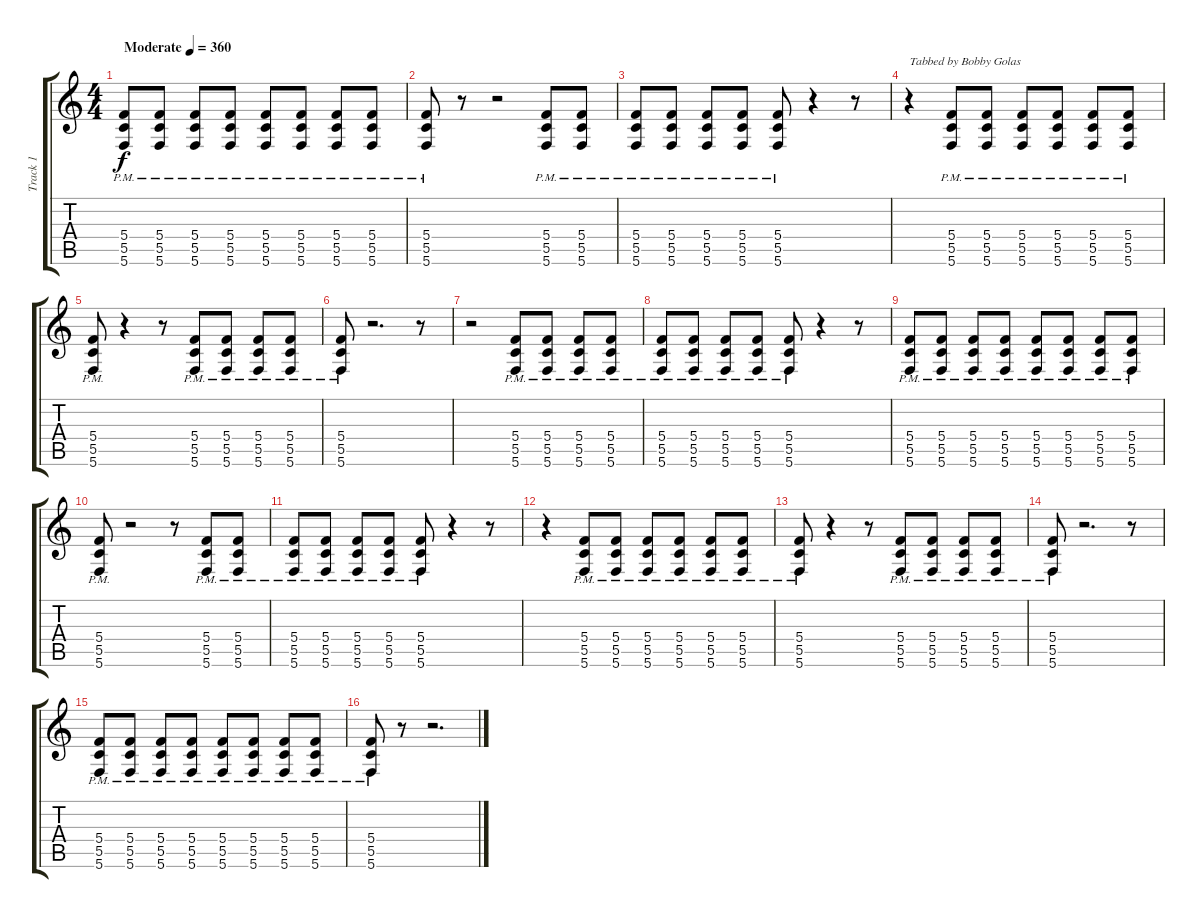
\track ("Track 1" "Track 1") {instrument distortionguitar}
\staff {score tabs}
\tuning (D4 A3 F3 C3 G2 C2) {hide}
\ts (4 4)
\tempo (360 "Moderate")
\clef g2
\ks c
(5.4{pm} 5.5{pm} 5.6{pm}).8{dy f instrument distortionguitar} (5.4{pm} 5.5{pm} 5.6{pm}).8 (5.4{pm} 5.5{pm} 5.6{pm}).8 (5.4{pm} 5.5{pm} 5.6{pm}).8 (5.4{pm} 5.5{pm} 5.6{pm}).8 (5.4{pm} 5.5{pm} 5.6{pm}).8 (5.4{pm} 5.5{pm} 5.6{pm}).8 (5.4{pm} 5.5{pm} 5.6{pm}).8 |
(5.4{pm} 5.5{pm} 5.6{pm}).8 r.8 r.2 (5.4{pm} 5.5{pm} 5.6{pm}).8 (5.4{pm} 5.5{pm} 5.6{pm}).8 |
(5.4{pm} 5.5{pm} 5.6{pm}).8 (5.4{pm} 5.5{pm} 5.6{pm}).8 (5.4{pm} 5.5{pm} 5.6{pm}).8 (5.4{pm} 5.5{pm} 5.6{pm}).8 (5.4{pm} 5.5{pm} 5.6{pm}).8 r.4 r.8 |
r.4{txt "Tabbed by Bobby Golas"} (5.4{pm} 5.5{pm} 5.6{pm}).8 (5.4{pm} 5.5{pm} 5.6{pm}).8 (5.4{pm} 5.5{pm} 5.6{pm}).8 (5.4{pm} 5.5{pm} 5.6{pm}).8 (5.4{pm} 5.5{pm} 5.6{pm}).8 (5.4{pm} 5.5{pm} 5.6{pm}).8 |
(5.4{pm} 5.5{pm} 5.6{pm}).8 r.4 r.8 (5.4{pm} 5.5{pm} 5.6{pm}).8 (5.4{pm} 5.5{pm} 5.6{pm}).8 (5.4{pm} 5.5{pm} 5.6{pm}).8 (5.4{pm} 5.5{pm} 5.6{pm}).8 |
(5.4{pm} 5.5{pm} 5.6{pm}).8 r.2{d} r.8 |
r.2 (5.4{pm} 5.5{pm} 5.6{pm}).8 (5.4{pm} 5.5{pm} 5.6{pm}).8 (5.4{pm} 5.5{pm} 5.6{pm}).8 (5.4{pm} 5.5{pm} 5.6{pm}).8 |
(5.4{pm} 5.5{pm} 5.6{pm}).8 (5.4{pm} 5.5{pm} 5.6{pm}).8 (5.4{pm} 5.5{pm} 5.6{pm}).8 (5.4{pm} 5.5{pm} 5.6{pm}).8 (5.4{pm} 5.5{pm} 5.6{pm}).8 r.4 r.8 |
(5.4{pm} 5.5{pm} 5.6{pm}).8 (5.4{pm} 5.5{pm} 5.6{pm}).8 (5.4{pm} 5.5{pm} 5.6{pm}).8 (5.4{pm} 5.5{pm} 5.6{pm}).8 (5.4{pm} 5.5{pm} 5.6{pm}).8 (5.4{pm} 5.5{pm} 5.6{pm}).8 (5.4{pm} 5.5{pm} 5.6{pm}).8 (5.4{pm} 5.5{pm} 5.6{pm}).8 |
(5.4{pm} 5.5{pm} 5.6{pm}).8 r.2 r.8 (5.4{pm} 5.5{pm} 5.6{pm}).8 (5.4{pm} 5.5{pm} 5.6{pm}).8 |
(5.4{pm} 5.5{pm} 5.6{pm}).8 (5.4{pm} 5.5{pm} 5.6{pm}).8 (5.4{pm} 5.5{pm} 5.6{pm}).8 (5.4{pm} 5.5{pm} 5.6{pm}).8 (5.4{pm} 5.5{pm} 5.6{pm}).8 r.4 r.8 |
r.4 (5.4{pm} 5.5{pm} 5.6{pm}).8 (5.4{pm} 5.5{pm} 5.6{pm}).8 (5.4{pm} 5.5{pm} 5.6{pm}).8 (5.4{pm} 5.5{pm} 5.6{pm}).8 (5.4{pm} 5.5{pm} 5.6{pm}).8 (5.4{pm} 5.5{pm} 5.6{pm}).8 |
(5.4{pm} 5.5{pm} 5.6{pm}).8 r.4 r.8 (5.4{pm} 5.5{pm} 5.6{pm}).8 (5.4{pm} 5.5{pm} 5.6{pm}).8 (5.4{pm} 5.5{pm} 5.6{pm}).8 (5.4{pm} 5.5{pm} 5.6{pm}).8 |
(5.4{pm} 5.5{pm} 5.6{pm}).8 r.2{d} r.8 |
(5.4{pm} 5.5{pm} 5.6{pm}).8 (5.4{pm} 5.5{pm} 5.6{pm}).8 (5.4{pm} 5.5{pm} 5.6{pm}).8 (5.4{pm} 5.5{pm} 5.6{pm}).8 (5.4{pm} 5.5{pm} 5.6{pm}).8 (5.4{pm} 5.5{pm} 5.6{pm}).8 (5.4{pm} 5.5{pm} 5.6{pm}).8 (5.4{pm} 5.5{pm} 5.6{pm}).8 |
(5.4{pm} 5.5{pm} 5.6{pm}).8 r.8 r.2{d}
